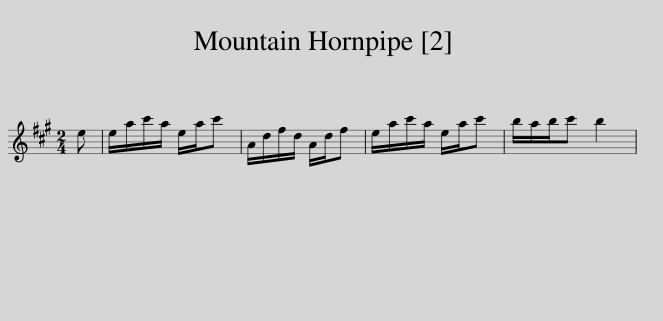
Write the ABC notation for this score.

X:1
L:1/8
M:2/4
I:linebreak $
K:A
V:1 treble
V:1
 e | e/a/c'/a/ e/a/c' | A/d/f/d/ A/d/f | e/a/c'/a/ e/a/c' | b/a/b/c' b2 | %5
